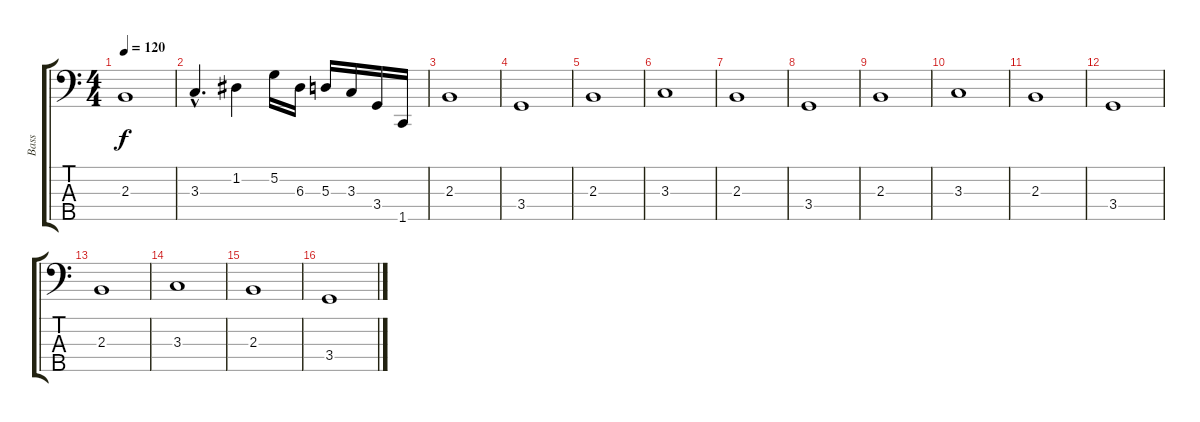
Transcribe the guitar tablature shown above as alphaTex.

\track ("Bass" "Bass") {instrument electricbassfinger}
\staff {score tabs}
\tuning (G2 D2 A1 E1 B0) {hide}
\ts (4 4)
\tempo 120
\clef f4
\ks c
2.3.1{dy f} |
3.3{hac}.4{d} 1.2.4 5.2.16 6.3.16 5.3.16 3.3.16 3.4.16 1.5.16 |
2.3.1 |
3.4.1 |
2.3.1 |
3.3.1 |
2.3.1 |
3.4.1 |
2.3.1 |
3.3.1 |
2.3.1 |
3.4.1 |
2.3.1 |
3.3.1 |
2.3.1 |
3.4.1
